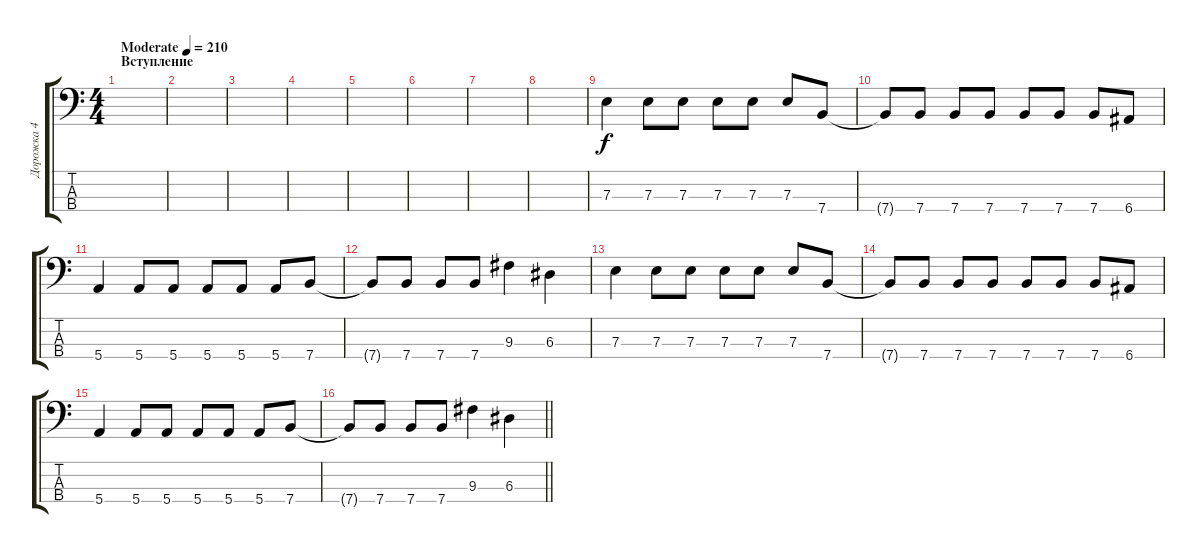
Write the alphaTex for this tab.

\track ("Дорожка 4" "Дорожка 4") {instrument electricbassfinger}
\staff {score tabs}
\tuning (G2 D2 A1 E1) {hide}
\ts (4 4)
\section ("" "Вступление")
\tempo (210 "Moderate")
\clef f4
\ks c
|
|
|
|
|
|
|
|
7.3.4 7.3.8 7.3.8 7.3.8 7.3.8 7.3.8 7.4.8 |
7.4{t}.8 7.4.8 7.4.8 7.4.8 7.4.8 7.4.8 7.4.8 6.4.8 |
5.4.4 5.4.8 5.4.8 5.4.8 5.4.8 5.4.8 7.4.8 |
7.4{t}.8 7.4.8 7.4.8 7.4.8 9.3.4 6.3.4 |
7.3.4 7.3.8 7.3.8 7.3.8 7.3.8 7.3.8 7.4.8 |
7.4{t}.8 7.4.8 7.4.8 7.4.8 7.4.8 7.4.8 7.4.8 6.4.8 |
5.4.4 5.4.8 5.4.8 5.4.8 5.4.8 5.4.8 7.4.8 |
\barLineRight lightlight
7.4{t}.8 7.4.8 7.4.8 7.4.8 9.3.4 6.3.4
